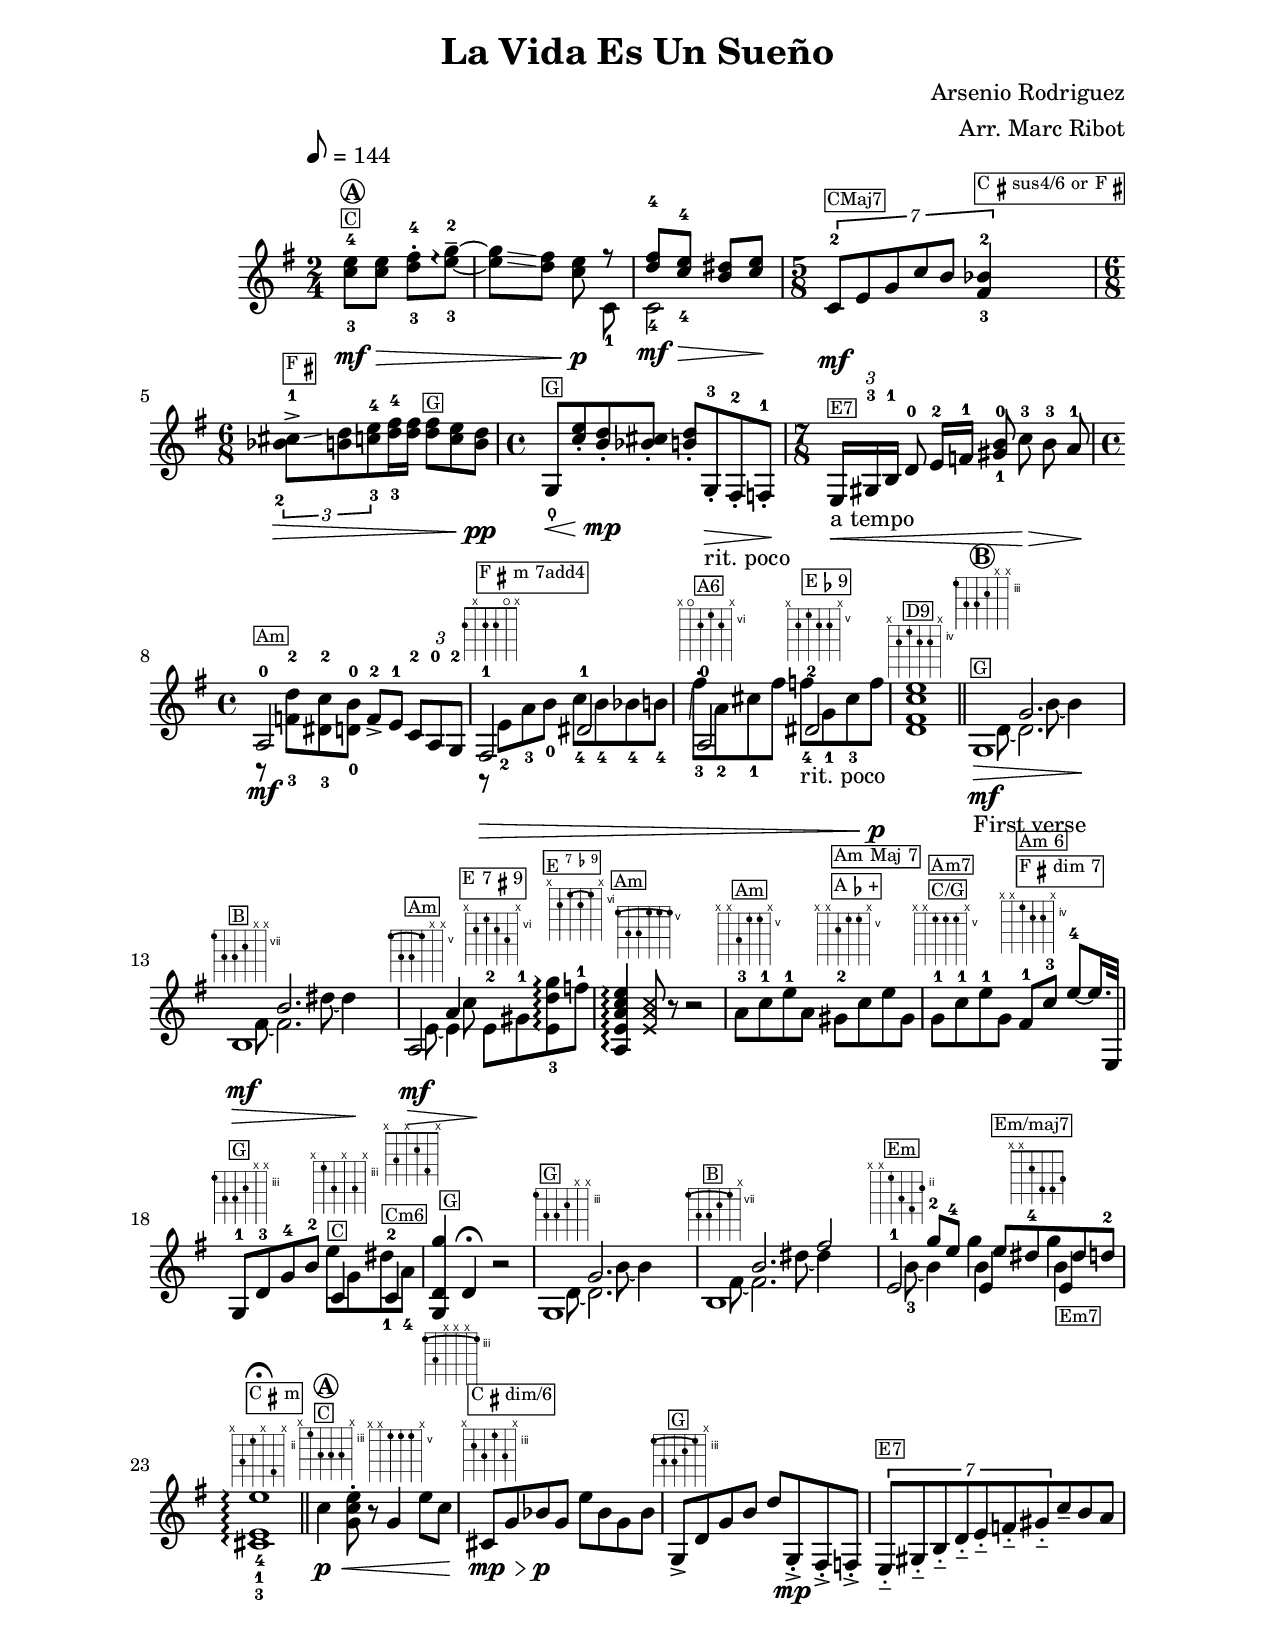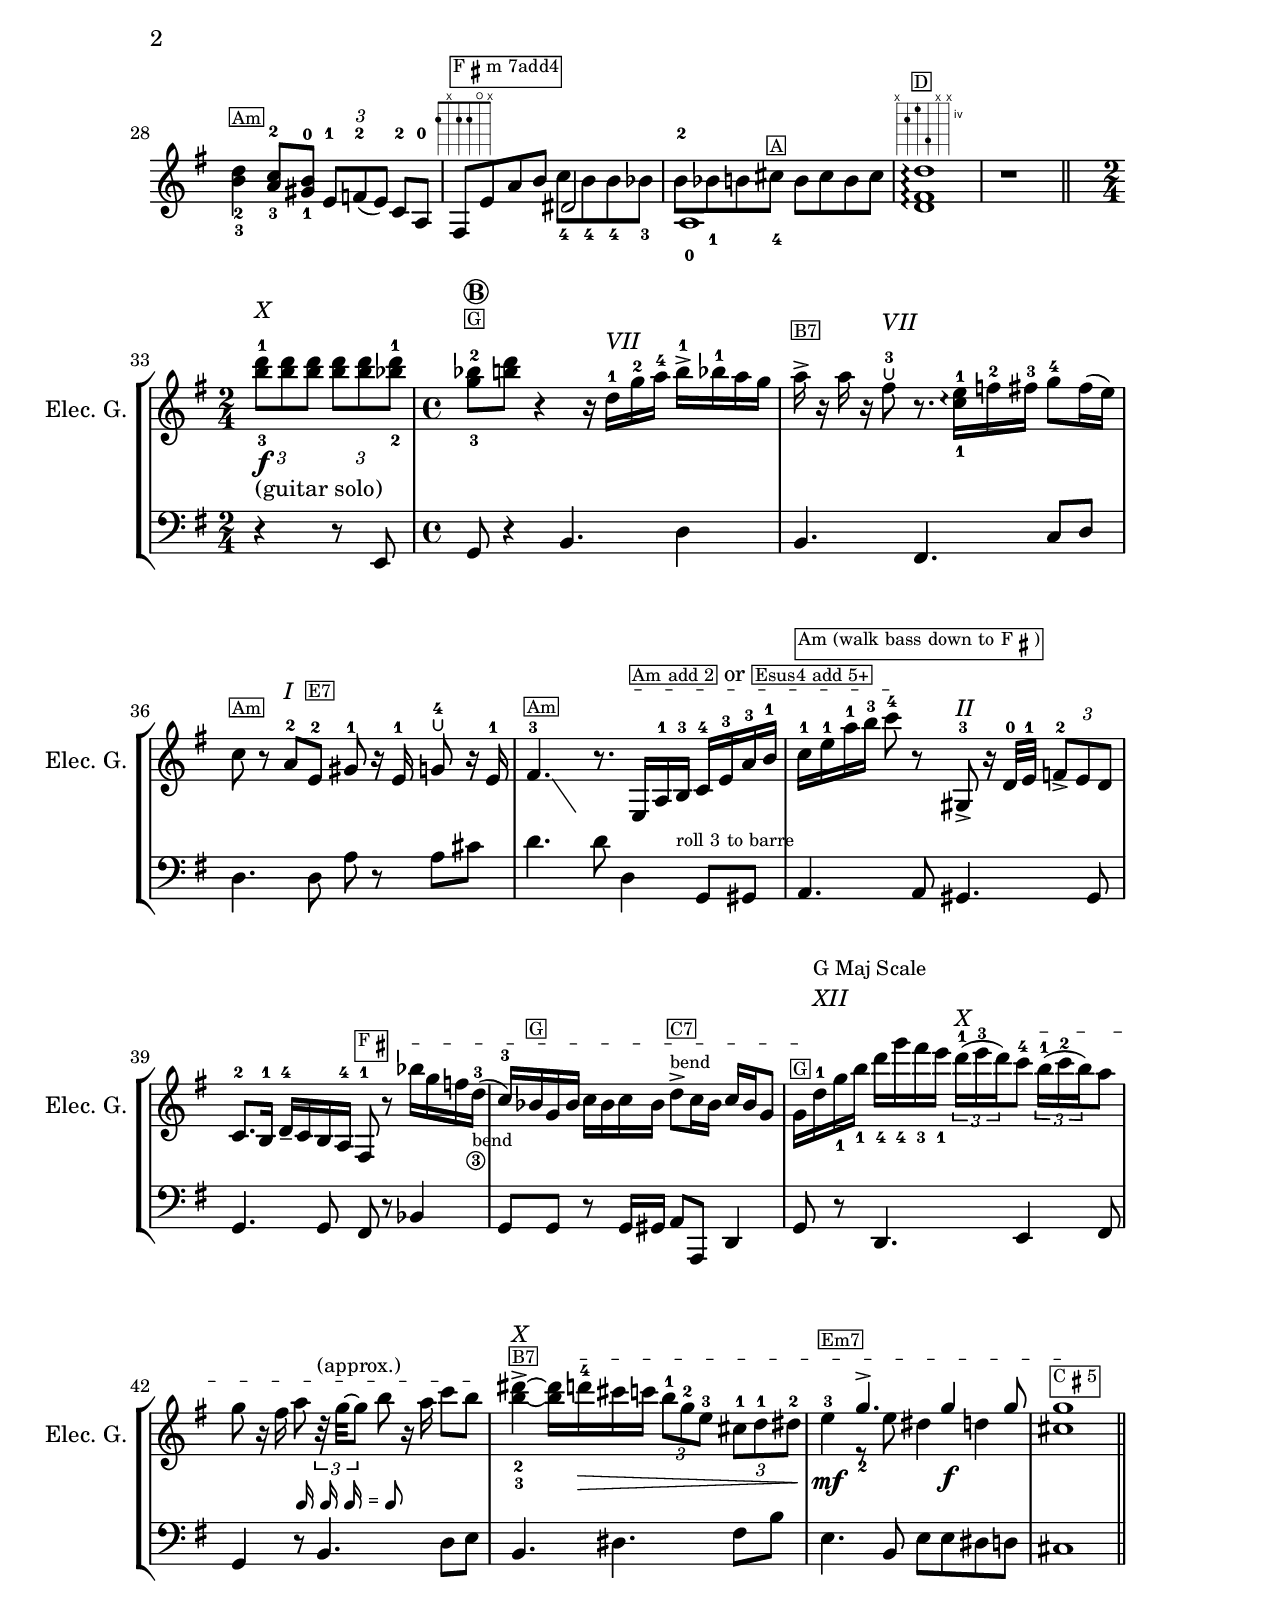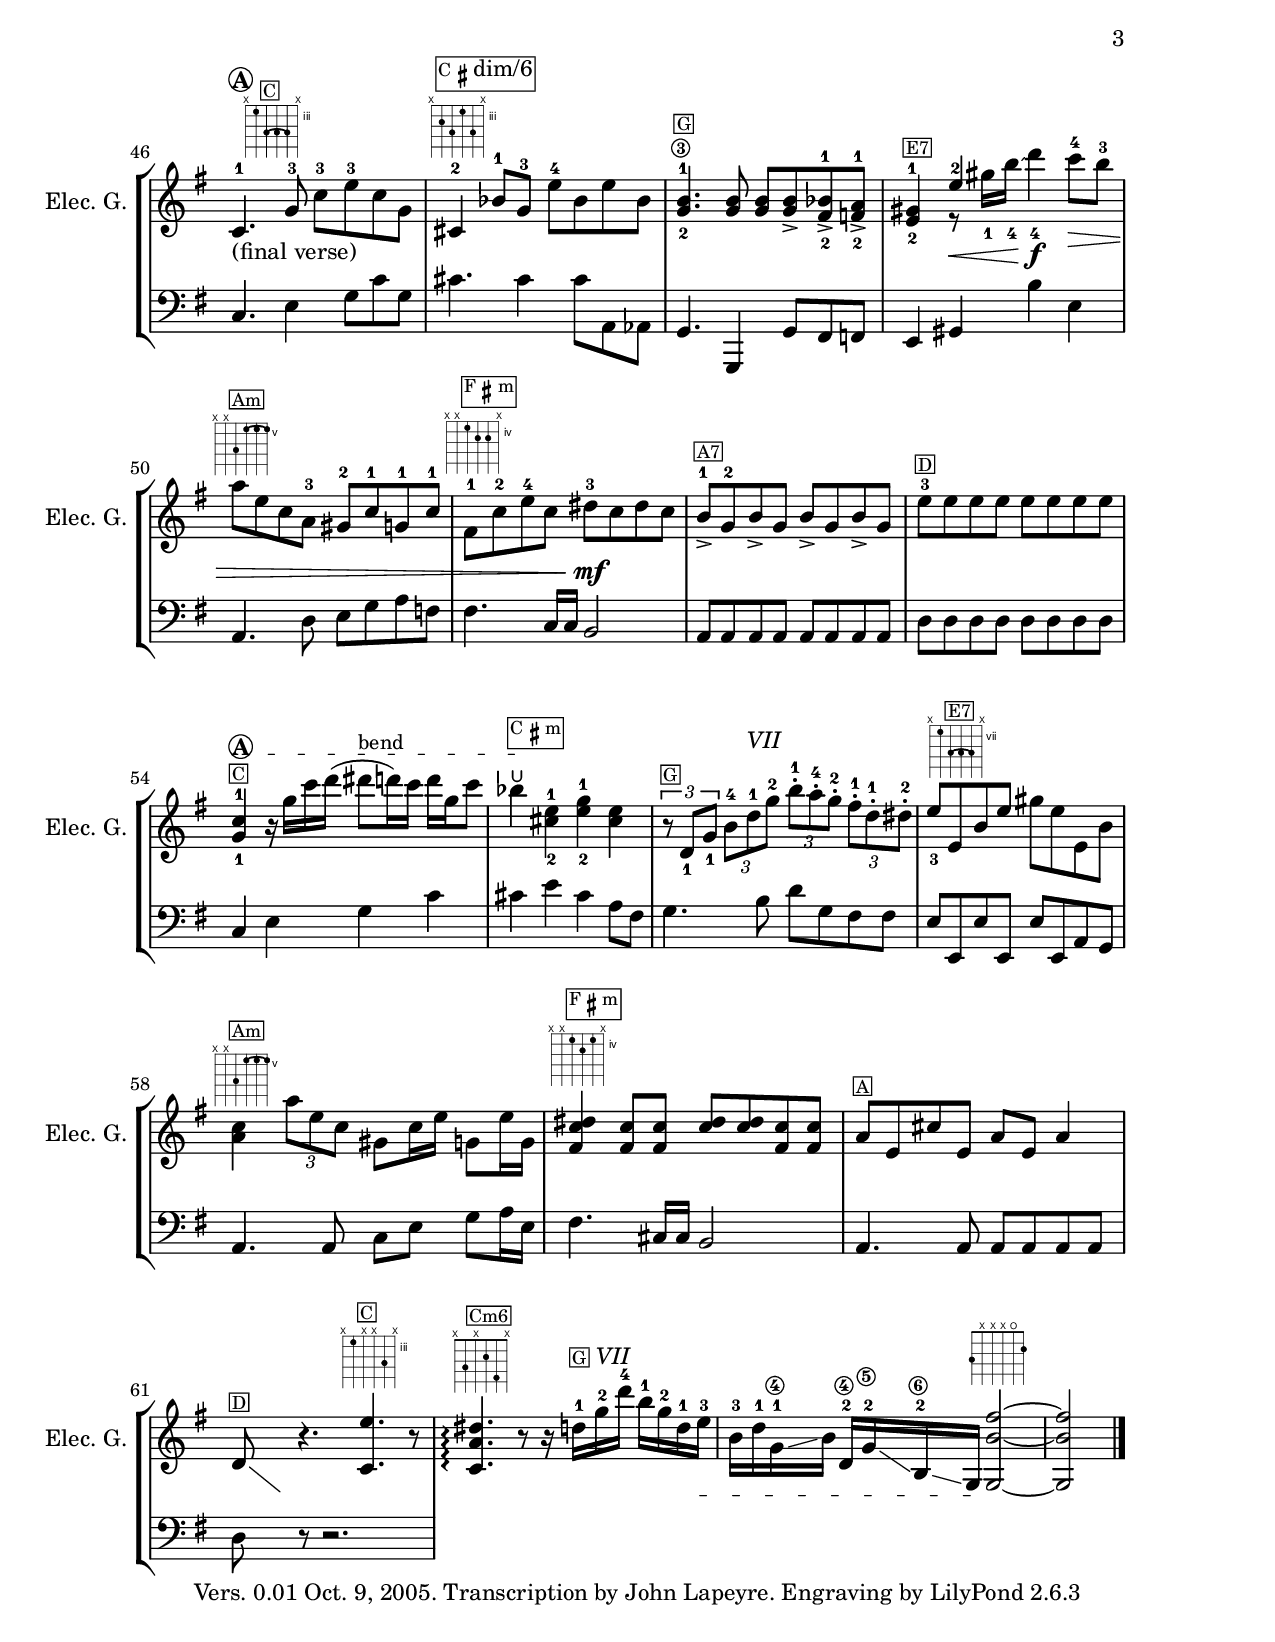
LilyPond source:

% LilyPond version
\version "2.24.0"

% La Vida Es un Sueno arr. by Marc Ribot
% Version 0.01 of this document

% \include "lveusbass.ly"

#(set-default-paper-size "letter")

\paper {
  line-width = 6.5\in
  bottom-margin  = .3\in
  foot-separation = 0\in
}

\header {
  title = \markup{"La Vida Es Un Sueño"}
  composer = "Arsenio Rodriguez"
  arranger = "Arr. Marc Ribot"
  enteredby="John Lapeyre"
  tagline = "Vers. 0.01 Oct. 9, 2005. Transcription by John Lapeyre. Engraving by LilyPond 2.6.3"
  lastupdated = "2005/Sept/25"
}

%%%%%%%%
%%%%%%%% Introduction
%%%%%%%%

% The opening part of the piece is unaccompanied guitar.
Introduction = { 
% Introduction , solo guitar
   % Raise the metronome tempo mark a bit so it doesn't hit the notes in the staff
%  \override Glissando.bound-details.right.arrow = ##t   
   \override Score.MetronomeMark.padding = #9.0
   \override Staff.DynamicLineSpanner.padding = #4.0
%   \override Staff.DynamicTextSpanner.padding = #7.0
   % Raise the numerals giving the bar numbers so they don't hit the staff.
   \override Score.BarNumber.padding = #2.0
   \override Staff.Fingering.padding = #1.1
%   \override TextScript.extra-offset = #'(0 . 0)
   % Glissandi are invisibly short without this
   \override Glissando.minimum-length = #5
   \override Glissando.springs-and-rods  = #ly:spanner::set-spacing-rods
%   \override Glissando.thickness = 3

   % make the tempo mark
   \tempo   8=144 
   \time 2/4 
    <c-3 e-4>8^\markup { \box\line\tiny{ C} } 
     ^\markup{\circle\bold A}
     \mf \>  
    <c e>   <d-3 fis-4-.>8
   <g-2 e-3>8~ \arpeggio-- <g e>8 \glissando   

    <fis d>8 <c e> \p \!
    <<  {r8  \once \override Staff.Fingering.padding = #2.0 <d-4 fis-4> \mf \>
      <c-4 e-4> <b dis> <c e> \! } \\ 
     \once \override Staff.Fingering.padding = #0.0
   {c,8-1 | c2}  >> 
   \time  5/8
   \tuplet 7/5 {c8-2^\markup{\box\line\tiny{CMaj7}}
      \mf e g c b
       <bes-2   fis-3>4^\markup{\box\line\tiny {C\sharp{sus4/6} or F\sharp}}}  | 
   % BAR 5
   \time 6/8
   \tuplet 3/2 {   <  bes-2 cis-1 >8->^\markup{\box\line\tiny{F\sharp}}  \glissando
          \>  
       <b d>  <c-3 e-4> }
          <d-3 fis-4>16  <d fis> 
        <d fis>8^\markup{\box\line\tiny{G}}
          <c e>  <d b> \pp \!  |
    %BAR 6
    \time 4/4
   \override Staff.DynamicLineSpanner.padding = #1.0
    g,,8_\thumb^\markup{\box\tiny{G}}   \<
   \override Staff.DynamicLineSpanner.padding = #3.0
     <c'-. e>  <d-. b> \mp <cis-. bes>  <d-. b>  g,,8-.-3_"rit. poco"  \> fis-2-. f-1-. \! |

    %Bar 7
    \time 7/8
   \override Staff.Fingering.padding = #2.1	
    \tuplet 3/2 {e16-"a tempo"^\markup{\box\line\tiny {E7}}
     \< gis-3 b-1} 
   \revert Staff.Fingering.padding
     d8-0  e16-2 f-1 <gis-1 b-0>8  c8-3 \! \> b8-3 a-1 \! |
     %BAR 8
     \time 4/4

      <<a,2-0^\markup{\box\line\tiny{ Am}}
       \mf \\ {r8  
\once  \override Staff.Fingering.padding = #2.0  
          <f'-3 d'-2>
\once  \override Staff.Fingering.padding = #2.0  
        <dis-3 c'-2> <d-0 b'-0>} >>
%      a,8 \mf   <f' d'> <dis c'> <d b'>
      f8->-2 e-1 

     \override Staff.Fingering.padding = #2.0
     \tuplet 3/2 {c-2 a-0 g-2}   |
     \revert Staff.Fingering.padding

     %BAR 9

     << fis2-1^\markup { \fret-diagram-terse "2;x;2;2;o;x;" }
              ^\markup {\box\line\tiny{F\sharp m{7add4}}  } \\ {r8 \> e'8-2 a-3 b-0}>>
     << {dis,2-1} \\ {c'8-4 b-4 bes-4 b-4} >>    |

     %BAR10

     << {a,2-0^\markup { \fret-diagram-terse "x;o;7;6;7;x;"}
             ^\markup \box\line\tiny{ A6}     }  \\ 
      {
       \hideNotes \grace e'8   \glissando \unHideNotes 
       fis'=''8^.-3 a,-2 cis-1 fis } >> 

     << dis,2-2
      ^\markup {\fret-diagram-terse "x;6;5;6;6;x;" }
        ^\markup \box\line\tiny{E\flat 9}
              \\  {f'8_4_\markup{rit. poco} g,_1 cis_3 f \p } >>   |

% Spent an hour trying to move either rit poco or fingerings out
% of the way. Never really succeeded
% \override TextScript.padding = #5
% \revert TextScript.padding

     %BAR 11
     <d, fis c' e >1^\markup {\fret-diagram-terse "x;5;4;5;5;x;"}
          ^\markup \box\line\tiny{D9} \bar "||" |

% End Introduction , solo guitar
} % end introduction = { 

%%%%%%%%
%%%%%%%% First Verse (Verse A)
%%%%%%%%

Verse_A = { 

         % This section is one guitar and one voice (vocal part is not scored)          
	  %BAR 12
         << {g,1\mf ^\markup{ \fret-diagram-terse "3;5;5;4;x;x;"  }
                  ^\markup{\box\tiny G} _\markup{ First verse }
                     ^\markup{\circle\bold B}  }
            \\ {s8 d'8~d2.} \\ {s4 g2.} \\ { s4. \> b8~b4 \!}   >>   |
           
	  %BAR 13
         << {b,1\mf^\markup {\fret-diagram-terse "7;9;9;8;x;x;"}^\markup{\box\tiny B}}
                \\ {s8 fis'8~fis2.} \\ {s4 b2.} \\ { s4.\>  dis8~dis4 \!} >>  |
 
         % BAR 14
         << {a,2\mf^\markup{\fret-diagram-terse "5-1-(;7-3;7-4;5-1-);x-1;x-1;"}
              ^\markup{\box\tiny {Am}} }
             \\ {s8 e'8~e4} 
              \\ {s4 a4} \\ 
              { s4. \> c8 \! } >>

	  e,8-2^\markup { \fret-diagram-terse "x;7;6;7;8;x;"}
         ^\markup{ \hspace #-2 \raise #-20 \box\line\tiny{E{7\sharp 9}}}
         gis-1  <e d'_3 g>8^\markup{ \hspace #2.0 \raise #1.5
                  \fret-diagram-terse "x;7-2;6-1-(;7-3;6-1-);x;"  }
		  ^\markup{\raise #-2.0 \box\line\tiny {E\super{7\flat 9}}}
               \arpeggio  f'8-1 |

         %BAR 15
         < a,, e' a c e>4\arpeggio ^\markup 
             {\hspace #2.0 \fret-diagram-terse "5-1-(;7-3;7-4;5-1;5-1;5-1-);"}
           ^\markup{\box\tiny Am}
        \override NoteHead.style = #'cross
           < e' a c  >8
        \revert NoteHead.style
         r8 r2  |

         % BAR 16
         a='8-3^\markup{ \fret-diagram-terse "x;x;7;5;5;x;"}^\markup{\box \tiny Am} 
                c-1 e-1 a, 

         gis-2^\markup{ \fret-diagram-terse "x;x;6;5;5;x;"}
             ^\markup{ \box\line\tiny {A\flat +}} 
             ^\markup{ \box\line\tiny {Am Maj 7}}
             c e gis, 


         %BAR 17
         g-1^\markup{\fret-diagram-terse "x;x;5;5;5;x;"}
          ^\markup{\box\line\tiny {C/G}}
          ^\markup{\box\line\tiny {Am7}} c-1 e-1 g,
         fis-1^\markup{ \fret-diagram-terse "x;x;4;5;5;x;"}
          ^\markup{\box\line\tiny {F\sharp dim 7}}
          ^\markup{\box\line\tiny {Am 6}}
         c'-3 e8-4~e16. 
         e,,32   

	 %BAR 18
	 g8-1^\markup{"" \raise #1.5 \fret-diagram-terse "3;5;5;4;x;x;"}
           ^\markup{\box\tiny G}  
         d'8-3 g-4 b-2
         << c,4^\markup {"" \raise #1.5 \fret-diagram-terse "x;3;5;x;5;x;"}
             ^\markup{\box\line\tiny{C}} \\  {e'8 g,} >> 
       \override TextScript.padding = #3	 
        << c,4-2^\markup { \hspace #1.5 \fret-diagram-terse "x;3;x;2;4;x;"}
               ^\markup{\box\line\tiny {Cm6}} \\ {dis'8-1 a-4}>>  |
       \revert TextScript.padding

	%BAR 19
         <g, d' g'>4^\markup{\hspace #1 \box\tiny G}
        _\markup {\hspace #1.0 \fret-diagram-terse "3-1-(;5-3;x;x;x;3-1-);"}
         d'4\fermata r2 |

	 %BAR 20
         << {g,1^\markup{ \hspace #1.0 \fret-diagram-terse "3;5;5;4;x;x;"}
               ^\markup{\box\line\tiny{ G}}    } \\ 
              {s8 d'8~d2.} \\ {s4 g2.} \\ {s4.  b8~b4} >>  |

	 %BAR 21
        << {b,1^\markup{ \fret-diagram-terse "7-(;9;9;8;7-);x;"}
                ^\markup{\box\line\tiny{ B}}} \\
          {s8 fis'8~fis2.} \\ {s4 b2.} \\ {s4.  dis8~dis4} \\ {s2 fis2} >> |

	 %BAR 22
         << {e,2-1^\markup{"" \raise #1.5 \fret-diagram-terse "x;x;2;4;5;3;"}
                    ^\markup{\box\line\tiny {Em}}}
         \\ { s8 b'8-3~b4} \\  { s4 g'8-2  e8-4 } >>
         << {e,4 } \\ 
               {  b'4} \\  { e8 dis-4^\markup{ \fret-diagram-terse "x;x;2;4;4;3;" }
                 ^\markup{\hspace #-3.0 \box\line\tiny {Em/maj7}}} \\ {g4} >>
         << {e,4_\markup{\box\line\tiny {Em7}} } \\ {  b'4} \\  { dis8 d-2 } \\ {g4} >> |

         %BAR 23
         < cis,,_3 e_1   e'_4 \fermata >1 \arpeggio ^\markup 
              {  \fret-diagram-terse "x;4;2;x;5;x;"}
             ^\markup{\box\line\tiny {C\sharp m}}
     \bar "||"
     % End of solo guitar part, band enters in next section
}

%%%%%%%%
%%%%%%%% Second Verse (Verse B)
%%%%%%%%

Verse_B = {
         %BAR 24
	  \override Staff.DynamicLineSpanner.padding = #1.0
          c'4\p^\markup{ \fret-diagram-terse "x;3;5;5;5;x;"}
	    ^\markup{\box\tiny C}
            ^\markup{\circle\bold A}
	   \<
             <g c e-.>8 r
            g4^\markup \fret-diagram-terse "x;x;5;5;5;x;" e'8 c8  |

          %BAR 25
           cis,^\markup{ \fret-diagram-terse "x;4;5;3;5;x;"}
	   ^\markup{\hspace #-1
              \box\line\tiny {C\sharp  dim/6 }}
            \mp \! \>
          g' bes \p \!  g e' bes g bes |

          %BAR 26
           g,->^\markup {\fret-diagram-terse "3-(;5;5;4;3-);x;"}
	    ^\markup{\box\tiny G}
            d' g b d 
          g,,-.->  \mp  fis-.->  f-.->     |
        
         %BAR 27
         \once \override TextScript.padding = #2.5
         \tuplet 7/5 {e8__^\markup{\raise #3.0 \box \tiny  E7}
          gis__ b__ d__ e__ f__ gis__ }
          c8-- b a |

         %BAR 28
  % can't get this textscript padding stuff to work anywhere

         <b_3 d_2>4^\markup{\raise #3 \box \tiny Am} 

         <a-3 c-2>8 <gis-1 b-0>
        \override Staff.Fingering.padding = #2.0
         \tuplet 3/2 {e-1f-2 (e)} c-2 a-0 |

        \revert Staff.Fingering.padding

         %BAR 29
         fis=8^\markup{ \fret-diagram-terse "2;x;2;2;o;x;"}
               ^\markup {\box\line\tiny{F\sharp m {7add4}}  } e' a b 
         << {dis,2} \\ {c'8-4 b-4 b-4 bes-3} >>  |
       
         %BAR 30
        \override Staff.Fingering.padding = #2.0
         << a,1_0 \\ {b'8^2 bes-1 b cis-4^\markup {\box\tiny{A}} b cis b cis }>> |
        \revert Staff.Fingering.padding       

         %BAR 31
         <d, fis d'>1\arpeggio^\markup {\fret-diagram-terse "x;5;4;7;x;x;" }
               ^\markup{\box\tiny D}

	 %BAR 32
         r1
         \bar "||"
       }

% Guitar solo, with band backing, no vocal
guitarsolo = \relative c' {
     \set Staff.instrumentName = "Elect. Guitar"
     \set Staff.shortInstrumentName = "Elec. G. "
     \set Staff.midiInstrument = #"overdriven guitar"
 %BAR 33
           \time 2/4    
         \override TextScript.padding = #2
           \tuplet 3/2 {<b''=''-3 d-1>8^\markup{\italic X}_"(guitar solo)"

            \f <b d>  <b d> }
            \tuplet 3/2 { <b d> <b d>  <bes-2 d-1>8  }

         %BAR 34
          \time 4/4
	  <bes=''-2 g-3>8^\markup {\box\line\tiny{G}}
            ^\markup{\circle\bold B}
                 <b d>8 r4 r16
               d,16-1^\markup{\italic VII} g-2 a-4 b-1-> bes-1 a g  |

	  %BAR 35
            a->^\markup{\box\tiny B7}  r a\glissando r fis8-3^\lheel^\markup{\italic VII}
            \glissando
            r8. <c-1 e-1>16 \arpeggio f-2 fis-3 g8-4 fis16 (e)  |

          %BAR 36
           c8^\markup{\box \tiny Am}
            \glissando \override TextSpanner.edge-text = #'("V" . "")
            r8 a8-2^\markup{\italic I}  
            e-2^\markup{\box \tiny E7}
            gis8-1 r16 e16-1 g8-4^\lheel r16 e16-1  |

         \revert TextScript.padding

%         \override Score.SeparationItem.padding = #0.8	
          %BAR 37
          fis4.-3^\markup{\box \tiny Am} \glissando
         \hideNotes \grace e, \unHideNotes  
             r8.
%         \revert Score.SeparationItem.padding
           \override TextScript.padding = #5
            e=16^\markup{\box{ \tiny \line{ Am add 2}} or \box\tiny\line{ Esus4 add 5+}}
          \startTextSpan  a-1 b-3_\markup{\tiny {roll 3 to barre}}
            c-4 e-3 a-3 b-1 |
           \revert TextScript.padding

          %BAR 38
          c-1^\markup{\box \tiny \line{Am (walk bass down to F\sharp) }}
           e-1 a-1 b-3 c8-4
            \stopTextSpan
             r8 gis,,8-3->^\markup{\italic II} r16   d'32-0 e-1  \tuplet 3/2 {f8-2-> e d } |

          %BAR 39
             c8.-2  b16-1 d16-4-- c16  b16  a16-4 fis8-1
               ^\markup{\box\tiny\line{F\sharp}}
             \override TextSpanner.edge-text = #'("III (Gm pentatonic)" . "")
             r8 bes''16 \startTextSpan
              g f d16-3_\markup{\tiny "bend"}_\markup{\circle \finger 3} ( | 

          %BAR 40 
           c-3)  bes^\markup{\box\tiny G} g16 
             bes16 c bes c bes d8->^\markup{ \tiny bend}
                  ^\markup{\box\tiny{ C7}}
             c16 bes c bes g8  |

          %BAR 41
             g='16^\markup{\box\tiny{ G}} \stopTextSpan 
            d'16-1^\markup{"" \raise #5.0 \column{"" \raise #5.0 \small "G Maj Scale"  \raise #5.0 
             \italic XII} }
                  g_1 b_1 d_4 g_4 fis_3 e_1
             \override TextSpanner.edge-text = #'("VII" . "")
              \override TextSpanner.padding = #2.5
             \tuplet 3/2 {d16-1^\markup{\italic X} (e-3 d)} c8-4   \tuplet 3/2 {b16-1
               \startTextSpan (c-2 b) } a8  |

          %BAR 42
             g8 r16 fis16 a8 
            \once \override TextScript.padding = #1.5
            \tuplet 3/2 { r32^\markup{ "" \raise #3.2 \small{(approx.)}}
                _\markup{\hspace #-2 \tiny { \note-by-number #4 #0 #1 \note-by-number #4 #0 #1
		\note-by-number #4 #0 #1 = \note-by-number #3 #0 #1
                   }}
                 g32~g8} 
                b8 r16 a16 c8 b8 \stopTextSpan 
             \revert  TextSpanner.padding
             \revert  TextSpanner.edge-text      |

           %BAR 43
             < b_3 dis_2 >4->^\markup{\box\tiny{B7}}
            ^\markup{\italic X}~< b dis >16
             \override TextSpanner.edge-text = #'("VII" . "")
             \override TextSpanner.padding = #0.9
             d16-4  \>
             \startTextSpan
              cis c   \tuplet 3/2{ b8-1 g-2 e-3 } \tuplet 3/2{ cis-1 d-1 dis-2} |

            %BAR 44
              \override TextScript.padding = #4.5 
              e4-3^\markup{\box\tiny Em7} \mf
              \revert TextScript.padding
            << {g4._2-> g4 \f g8 } \\ {r8 e8 dis4 d}>>     |

            %BAR 45
              <  cis  g'  >1^\markup{\box\tiny \line{C\sharp 5}} \stopTextSpan
             \revert  TextSpanner.padding
             \revert  TextSpanner.edge-text
            \bar "||"
}


guitarparttwo = \relative c' {
  % guitar part. The section has vocal, lead guitar and full band.
   \set Staff.instrumentName = "Elect. Guitar"
   \set Staff.shortInstrumentName = "Elec. G. "
   \set Staff.midiInstrument = #"overdriven guitar"
%   \set Staff.MetronomeMark \override #'padding = #2.0

   %BAR 46
   c4.-1^\markup { \hspace #3 \fret-diagram-terse "x;3;5-(;5;5-);x;"}
       ^\markup{\hspace #3 \box\tiny{C}}
       ^\markup{\circle\bold A}
   _"(final verse)"
   g'8-3 c-3 e-3 c g     |

   %BAR 47
   cis,4-2^\markup{ \fret-diagram-terse "x;4;5;3;5;x;" }
      ^\markup{\hspace #-1 \box\line{\tiny {C\sharp} dim/6 }}
        bes'8-1 g-3 e'-4 bes e bes |

    %BAR 48
   < b-1  g-2>4.^\markup{\circle\finger  3}
     ^\markup{\box\tiny G}
    <b g>8 <b g>  <b g>->
    <bes-1 fis-2>-> <a-1 f-2>->  |

    %BAR 49
   <gis-1 e-2>4^\markup{\box\tiny {E7}}
%   \override Glissando.minimum-length = #5.0
%   \override Glissando.thickness = #5.0
   << {  e'4-2 \<  }  \\ { r8 gis16-1 b16-4 \glissando} >>  
   \once \override Score.SeparationItem.padding = #1.0
        << s4 \f  \\d4-4   >> c8-4 \>  b-3 |

    %BAR 50
   a^\markup {\fret-diagram-terse "x;x;7;5-(;5;5-);"}
      ^\markup{\box\tiny {Am}}
    e  c a-3 gis-2 c-1 g-1 c-1  |

    %BAR 51
    fis,-1^\markup {\fret-diagram-terse "x;x;4;5;5;x;"}
       ^\markup{\box\tiny\line {F\sharp m}}
     c'-2 e-4 c dis-3 \mf c dis c  |

    %BAR 52
      b8-1->^\markup{\box\tiny{A7}} g-2 b-> g b-> g b-> g   |

    %BAR 53
      e'-3^\markup{\box\tiny {D}}
         e e e e e e e  |

    %BAR 54
    \override TextSpanner.edge-text = #'("VIII" . "")
    \override TextSpanner.padding = #1.1
      <g,='-1 c-1>4^\markup{\box\tiny {C}} ^\markup{\circle\bold A}
    r16  \startTextSpan g'16
   \override TextScript.padding = #3 
     c d( dis8^\markup{\small bend} d16) c d g, c8 |
   \revert TextScript.padding

     %BAR 55
     bes4^\lheel^\markup{\box\tiny\line{C\sharp m}} \stopTextSpan
      <e,-1 cis-2>4  <e-2 g-1> <e cis>  |

    \override TextScript.padding = #2 
     %BAR 56
     \tuplet 3/2 { r8^\markup{\box\tiny {G}} d,8_1 g_1 }  \tuplet 3/2 
           {b-4  d-1^\markup{\raise #5.0 "" \raise #5.0 \italic "VII"} g-2 } 
      \tuplet 3/2  {b-1-. a-4-. g-2-. } \tuplet 3/2  {fis-1-. d-1-. dis-2-. }  |

    \revert TextScript.padding

     %BAR 57
      e_3 e,^\markup {\fret-diagram-terse "x;7;9-(;9;9-);x;"}
        ^\markup{\box\tiny {E7}}
      b' e gis e e, b'  |

      %BAR 58
      <a c>4^\markup{ \fret-diagram-terse "x;x;7;5-(;5;5-);"}
       ^\markup{\box\tiny {Am}}
       \tuplet 3/2 {a'8 e c}  gis8 c16 e 
      { g,8 e'16 g,} |

      %BAR 59
      <fis c' dis  >4^\markup{ \fret-diagram-terse "x;x;4;5;4;x;"}
           ^\markup{\box\tiny\line {F\sharp m}}
       <fis c'>8 <fis c'>8
      <c' dis> <c dis> <fis, c'> <fis c'>  |

      %BAR 60
       a^\markup{\box\tiny {A}} e cis' e, a e a4 |

      %BAR 61
      d,8^\markup{\box\tiny {D}} \glissando 
        \hideNotes \grace e, \unHideNotes 
       r4.
}

guitarending = \relative c' {
   \set Staff.instrumentName = "Elect. Guitar"
   \set Staff.shortInstrumentName = "Elec. G. "
   \set Staff.midiInstrument = #"overdriven guitar"

   %BAR 62
   <c e'>4.^\markup{ \fret-diagram-terse "x;3;x;x;5;x;"}
      ^\markup{\box \tiny C}  r8   
  <c a' dis>4.^\markup{ \fret-diagram-terse "x;3;x;2;4;x;"} \arpeggio
       ^\markup{\box \tiny Cm6}
   r8
  \override TextScript.padding = #2 
  r16  d'16-1^\markup{ {\box \tiny G} \italic VII} g-2 d'-4
       b-1 g-2 d-1
  \revert TextScript.padding
   \override TextSpanner.padding = #0.0
   \override TextSpanner.direction = #-1
   \override TextSpanner.edge-text = #'("rit " . "")
     e-3
    %BAR 63
    \startTextSpan
        b-3 d-1 
       g,-1^\markup{\circle\finger  4} \glissando b d,-2^\markup{\circle\finger  4}
       g-2^\markup{\circle\finger  5}\glissando
    \override Score.SeparationItem.padding = #0.8
    \set stringNumberOrientations = #'(down right up)
        b,-2^\markup{\circle\finger 6}
         \glissando g \stopTextSpan
   \revert Score.SeparationItem.padding
    <g b' fis'>2^\markup \fret-diagram-terse "3;x;x;x;o;2;" ~<g b' fis'>2 
   \bar "|."

}


sologuitar = \relative c'' {
       \clef treble
       \key g \major
       \set Staff.midiInstrument = "electric guitar (jazz)"
	\Introduction
        \Verse_A
        \Verse_B
}

%%%%%%%%
%%%%%%%% Electric Bass part
%%%%%%%%

\version "2.6.3"
% bass part during guitar solo
basspartone = \relative c {
  \set Staff.midiInstrument = #"electric bass (finger)"
  \set Staff.instrument = "Elect. Bass Guitar "
  \set Staff.instr = "Bass G. "
  \clef bass
  \key g \major

  %BAR 33
  \time 2/4 { r4 r8 e,} |

  %BAR 34
  \time 4/4
  g8 r4 b4. d4 |

  %BAR 35
  b4. fis4. c'8 d8 |

  %BAR 36
  d4. d8 a'8 r8 a cis |

  %BAR 37
  d4. d8 d,4 g,8 gis |

  %BAR 38
  a4. a8 gis4. gis8 |

  %BAR 39
  g4. g8 fis8 r8  bes4 |

  %BAR 40
  g8 g r8  g16 gis a8 a,8 d4 |

  %BAR 41
  g8 r8 d4. e4  fis8 |

  %BAR 42
  g4 r8 b4. d8 e8 |

  %BAR 43
   b4. dis4. fis8 b8 |

  %BAR 44
   e,4. b8 e e dis d  |

  %BAR 45
  cis1
}

bassparttwo = \relative c {
  \clef bass
%  \key g \major  this prints an extra key sig in wrong place

  %BAR 46
  c4. e4 g8 c g |

  %BAR47
  cis4. cis4 cis8 a,8 aes |

  %BAR 48
  g4.  g,4 g'8 fis f |

  %BAR 49
  e4 gis b' e, |

  %BAR 50
  a,4. d8 e g a f |

  %BAR 51
  fis4.  c16 c b2 |

  %BAR 52
  a8 a a a a a a a |

  %BAR 53
  d d d d d d d d |

  %BAR 54
  c4 e g c  |

  %BAR 55
  cis e cis a8 fis |

  %BAR 56
  g4. b8 d  g, fis fis |

  %BAR 57
  e e, e' e, e' e, a g  |

  %BAR 58
  a4. a8 c e g a16 e  |

  %BAR 59
  fis4. cis16 cis  b2 |

  %BAR 60
  a4. a8 a a a a |

  %BAR 61
  d r8 r2.
}


\score {
 \new StaffGroup
   \relative c' <<
   \new Staff { \sologuitar  \break  << {\guitarsolo  \guitarparttwo \guitarending} 
               \new Staff {  \basspartone \bassparttwo} >> }
%    \new Staff {    << { \guitarparttwo \guitarending} \new Staff {   \bassparttwo } >> }

   >>
  \layout {   }
  \midi {  } %\tempo 4=70 }
}
